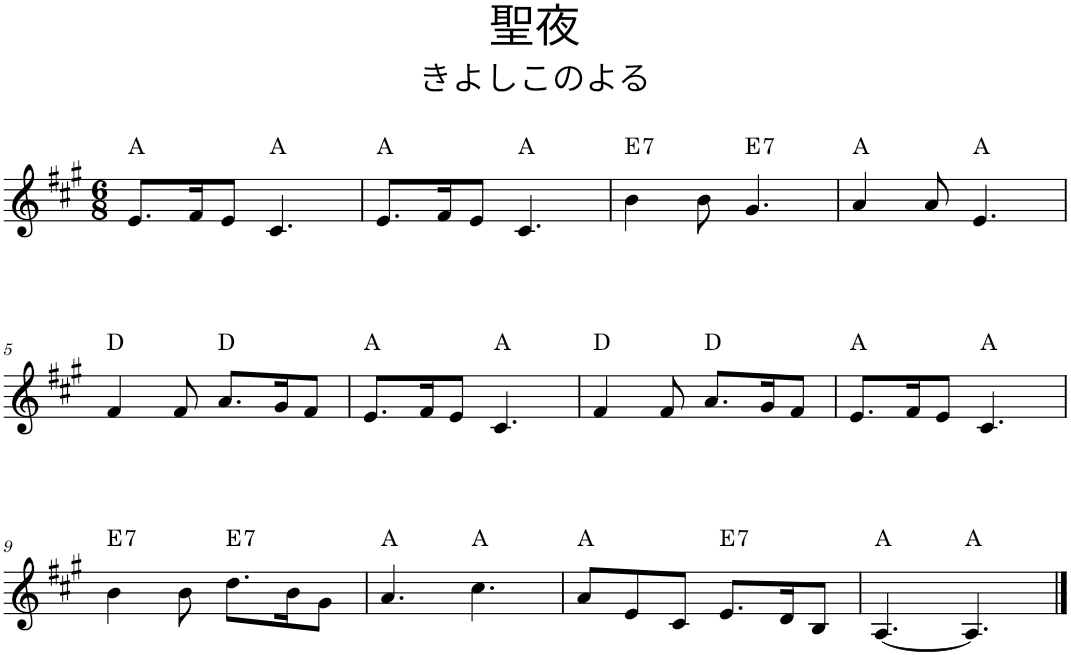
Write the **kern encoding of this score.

**kern	**harte
*part1	*part1
*staff1	*
*I"Piano	*
*I'Pno.	*
*clefG2	*
*k[f#c#g#]	*
*M6/8	*
=1	=1
8.e/L	A:maj
16f#/K	.
8e/J	.
4.c#/	A:maj
=2	=2
8.e/L	A:maj
16f#/K	.
8e/J	.
4.c#/	A:maj
=3	=3
!	!LO:H:kt=7
4b\	E:7
8b\	.
!	!LO:H:kt=7
4.g#/	E:7
=4	=4
4a/	A:maj
8a/	.
4.e/	A:maj
!!LO:LB:g=z
=5	=5
4f#/	D:maj
8f#/	.
8.a/L	D:maj
16g#/K	.
8f#/J	.
=6	=6
8.e/L	A:maj
16f#/K	.
8e/J	.
4.c#/	A:maj
=7	=7
4f#/	D:maj
8f#/	.
8.a/L	D:maj
16g#/K	.
8f#/J	.
=8	=8
8.e/L	A:maj
16f#/K	.
8e/J	.
4.c#/	A:maj
!!LO:LB:g=z
=9	=9
!	!LO:H:kt=7
4b\	E:7
8b\	.
!	!LO:H:kt=7
8.dd\L	E:7
16b\K	.
8g#\J	.
=10	=10
4.a/	A:maj
4.cc#\	A:maj
=11	=11
8a/L	A:maj
8e/	.
8c#/J	.
!	!LO:H:kt=7
8.e/L	E:7
16d/K	.
8B/J	.
=12	=12
[<4.A/	A:maj
4.A/]	A:maj
==	==
*-	*-
